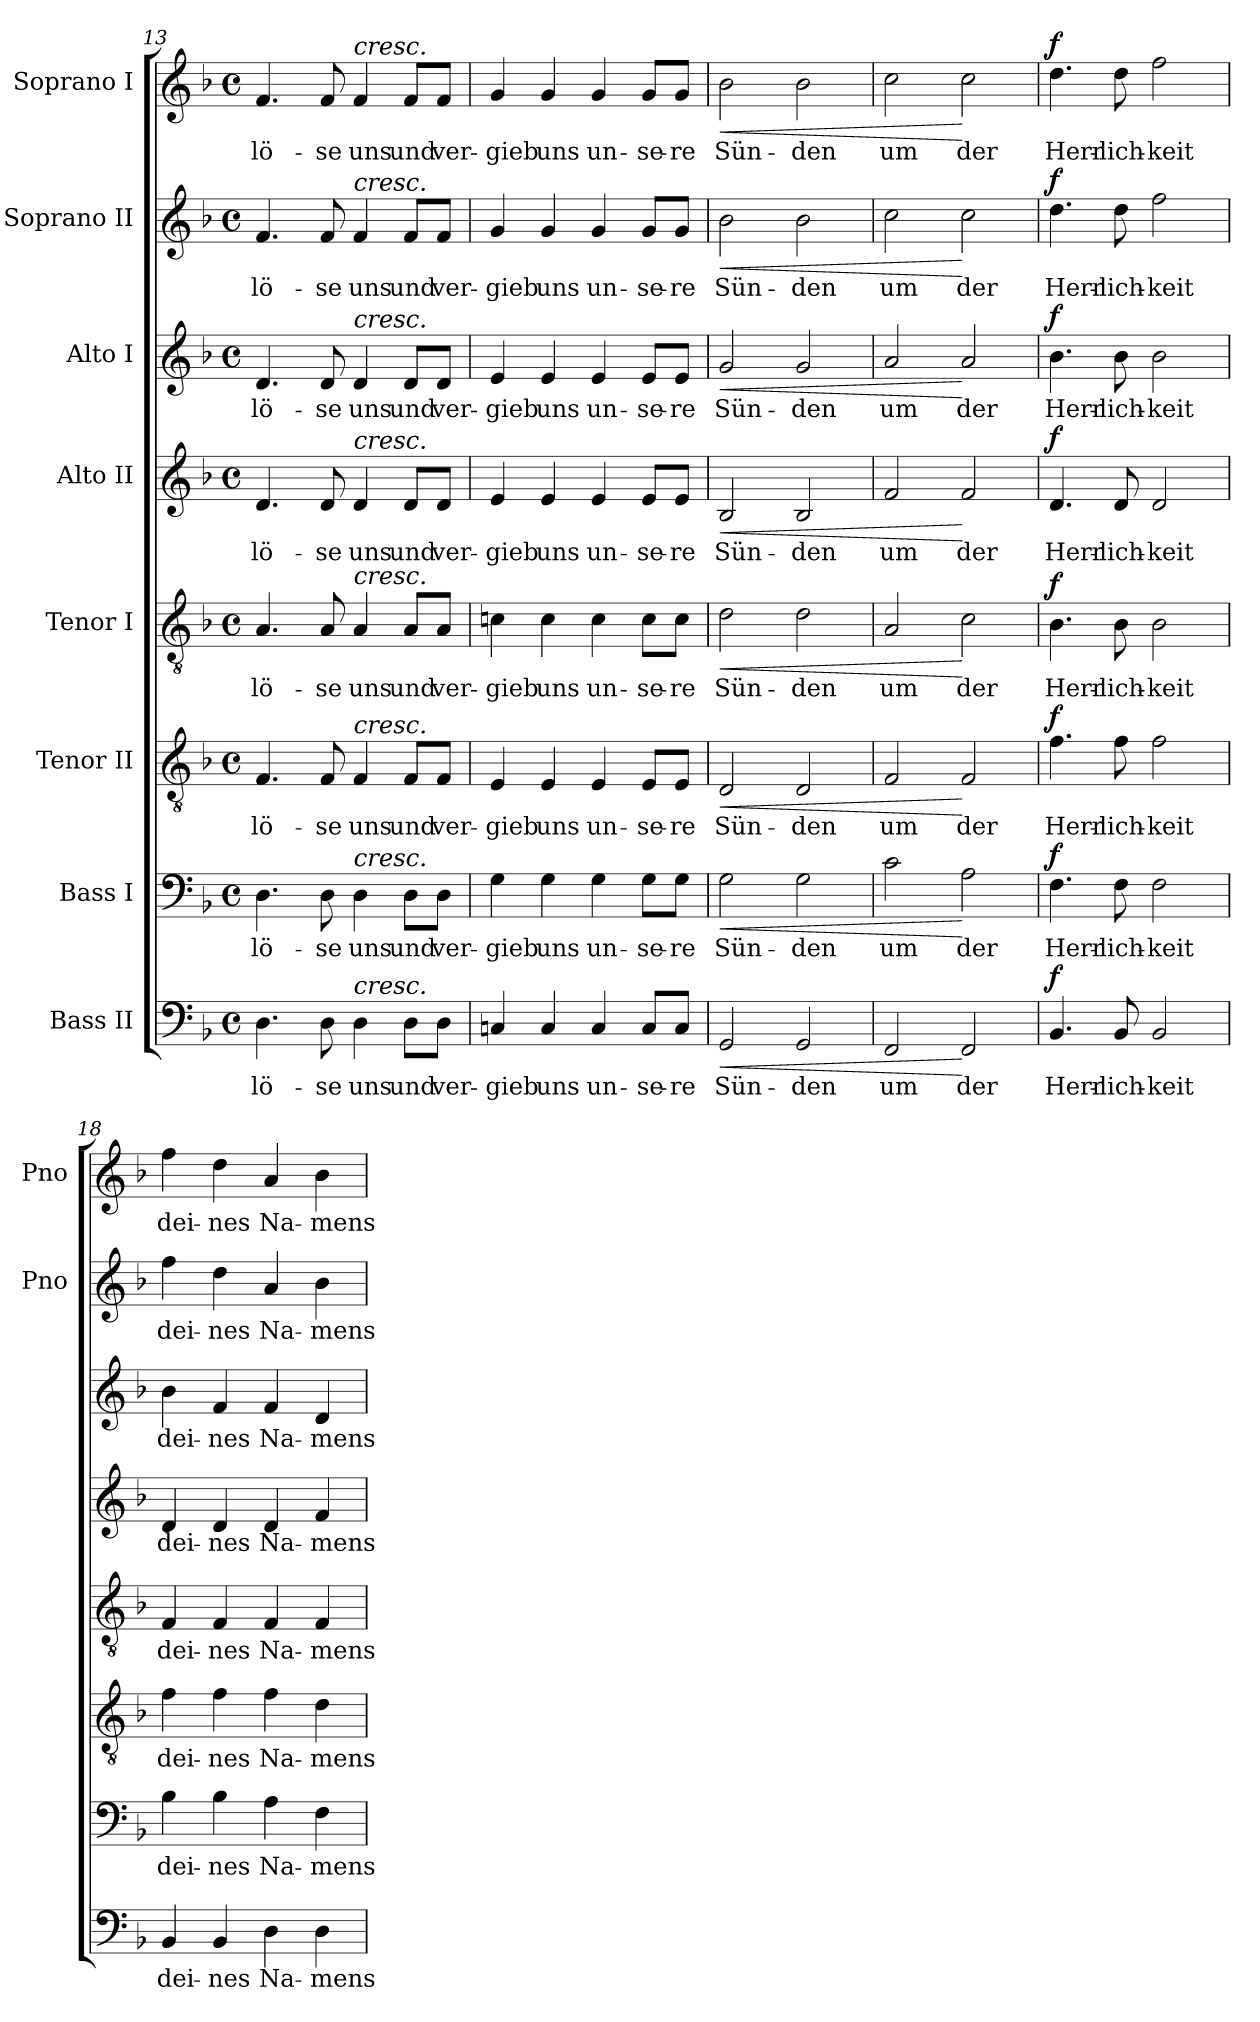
**kern	**text	**dynam	**kern	**text	**dynam	**kern	**text	**dynam	**kern	**text	**dynam	**kern	**text	**dynam	**kern	**text	**dynam	**kern	**text	**dynam	**kern	**text	**dynam
*part8	*part8	*part8	*part7	*part7	*part7	*part6	*part6	*part6	*part5	*part5	*part5	*part4	*part4	*part4	*part3	*part3	*part3	*part2	*part2	*part2	*part1	*part1	*part1
*staff8	*staff8	*staff8	*staff7	*staff7	*staff7	*staff6	*staff6	*staff6	*staff5	*staff5	*staff5	*staff4	*staff4	*staff4	*staff3	*staff3	*staff3	*staff2	*staff2	*staff2	*staff1	*staff1	*staff1
*I"Bass II	*	*	*I"Bass I	*	*	*I"Tenor II	*	*	*I"Tenor I	*	*	*I"Alto II	*	*	*I"Alto I	*	*	*I"Soprano II	*	*	*I"Soprano I	*	*
*	*	*	*	*	*	*	*	*	*	*	*	*	*	*	*	*	*	*I'Pno	*	*	*I'Pno	*	*
!!LO:PB:g=z
*clefF4	*	*	*clefF4	*	*	*clefGv2	*	*	*clefGv2	*	*	*clefG2	*	*	*clefG2	*	*	*clefG2	*	*	*clefG2	*	*
*k[b-]	*	*	*k[b-]	*	*	*k[b-]	*	*	*k[b-]	*	*	*k[b-]	*	*	*k[b-]	*	*	*k[b-]	*	*	*k[b-]	*	*
*d:	*	*	*d:	*	*	*d:	*	*	*d:	*	*	*d:	*	*	*d:	*	*	*d:	*	*	*d:	*	*
*M4/4	*	*	*M4/4	*	*	*M4/4	*	*	*M4/4	*	*	*M4/4	*	*	*M4/4	*	*	*M4/4	*	*	*M4/4	*	*
*met(c)	*	*	*met(c)	*	*	*met(c)	*	*	*met(c)	*	*	*met(c)	*	*	*met(c)	*	*	*met(c)	*	*	*met(c)	*	*
=13	=13	=13	=13	=13	=13	=13	=13	=13	=13	=13	=13	=13	=13	=13	=13	=13	=13	=13	=13	=13	=13	=13	=13
!	!LO:LY:b	!	!	!LO:LY:b	!	!	!LO:LY:b	!	!	!LO:LY:b	!	!	!LO:LY:b	!	!	!LO:LY:b	!	!	!LO:LY:b	!	!	!LO:LY:b	!
4.D\	­lö-	.	4.D\	­lö-	.	4.F/	­lö-	.	4.A/	­lö-	.	4.d/	­lö-	.	4.d/	­lö-	.	4.f/	­lö-	.	4.f/	­lö-	.
!	!LO:LY:b	!	!	!LO:LY:b	!	!	!LO:LY:b	!	!	!LO:LY:b	!	!	!LO:LY:b	!	!	!LO:LY:b	!	!	!LO:LY:b	!	!	!LO:LY:b	!
8D\	-se	.	8D\	-se	.	8F/	-se	.	8A/	-se	.	8d/	-se	.	8d/	-se	.	8f/	-se	.	8f/	-se	.
!	!	!	!	!	!	!	!	!	!	!	!	!	!	!	!	!	!	!	!	!	!LO:TX:a:i:t=cresc.	!	!
!	!	!	!	!	!	!	!	!	!	!	!	!	!	!	!	!	!	!LO:TX:a:i:t=cresc.	!	!	!	!	!
!	!	!	!	!	!	!	!	!	!	!	!	!	!	!	!LO:TX:a:i:t=cresc.	!	!	!	!	!	!	!	!
!	!	!	!	!	!	!	!	!	!	!	!	!LO:TX:a:i:t=cresc.	!	!	!	!	!	!	!	!	!	!	!
!	!	!	!	!	!	!	!	!	!LO:TX:a:i:t=cresc.	!	!	!	!	!	!	!	!	!	!	!	!	!	!
!	!	!	!	!	!	!LO:TX:a:i:t=cresc.	!	!	!	!	!	!	!	!	!	!	!	!	!	!	!	!	!
!	!	!	!LO:TX:a:i:t=cresc.	!	!	!	!	!	!	!	!	!	!	!	!	!	!	!	!	!	!	!	!
!LO:TX:a:i:t=cresc.	!	!	!	!	!	!	!	!	!	!	!	!	!	!	!	!	!	!	!	!	!	!	!
!	!LO:LY:b	!	!	!LO:LY:b	!	!	!LO:LY:b	!	!	!LO:LY:b	!	!	!LO:LY:b	!	!	!LO:LY:b	!	!	!LO:LY:b	!	!	!LO:LY:b	!
4D\	uns	.	4D\	uns	.	4F/	uns	.	4A/	uns	.	4d/	uns	.	4d/	uns	.	4f/	uns	.	4f/	uns	.
!	!LO:LY:b	!	!	!LO:LY:b	!	!	!LO:LY:b	!	!	!LO:LY:b	!	!	!LO:LY:b	!	!	!LO:LY:b	!	!	!LO:LY:b	!	!	!LO:LY:b	!
8D\L	und	.	8D\L	und	.	8F/L	und	.	8A/L	und	.	8d/L	und	.	8d/L	und	.	8f/L	und	.	8f/L	und	.
!	!LO:LY:b	!	!	!LO:LY:b	!	!	!LO:LY:b	!	!	!LO:LY:b	!	!	!LO:LY:b	!	!	!LO:LY:b	!	!	!LO:LY:b	!	!	!LO:LY:b	!
8D\J	ver-	.	8D\J	ver-	.	8F/J	ver-	.	8A/J	ver-	.	8d/J	ver-	.	8d/J	ver-	.	8f/J	ver-	.	8f/J	ver-	.
=14	=14	=14	=14	=14	=14	=14	=14	=14	=14	=14	=14	=14	=14	=14	=14	=14	=14	=14	=14	=14	=14	=14	=14
!	!LO:LY:b	!	!	!LO:LY:b	!	!	!LO:LY:b	!	!	!LO:LY:b	!	!	!LO:LY:b	!	!	!LO:LY:b	!	!	!LO:LY:b	!	!	!LO:LY:b	!
4Cn/	-gieb	.	4G\	-gieb	.	4E/	-gieb	.	4cn\	-gieb	.	4e/	-gieb	.	4e/	-gieb	.	4g/	-gieb	.	4g/	-gieb	.
!	!LO:LY:b	!	!	!LO:LY:b	!	!	!LO:LY:b	!	!	!LO:LY:b	!	!	!LO:LY:b	!	!	!LO:LY:b	!	!	!LO:LY:b	!	!	!LO:LY:b	!
4C/	uns	.	4G\	uns	.	4E/	uns	.	4c\	uns	.	4e/	uns	.	4e/	uns	.	4g/	uns	.	4g/	uns	.
!	!LO:LY:b	!	!	!LO:LY:b	!	!	!LO:LY:b	!	!	!LO:LY:b	!	!	!LO:LY:b	!	!	!LO:LY:b	!	!	!LO:LY:b	!	!	!LO:LY:b	!
4C/	un-	.	4G\	un-	.	4E/	un-	.	4c\	un-	.	4e/	un-	.	4e/	un-	.	4g/	un-	.	4g/	un-	.
!	!LO:LY:b	!	!	!LO:LY:b	!	!	!LO:LY:b	!	!	!LO:LY:b	!	!	!LO:LY:b	!	!	!LO:LY:b	!	!	!LO:LY:b	!	!	!LO:LY:b	!
8C/L	-se-	.	8G\L	-se-	.	8E/L	-se-	.	8c\L	-se-	.	8e/L	-se-	.	8e/L	-se-	.	8g/L	-se-	.	8g/L	-se-	.
!	!LO:LY:b	!	!	!LO:LY:b	!	!	!LO:LY:b	!	!	!LO:LY:b	!	!	!LO:LY:b	!	!	!LO:LY:b	!	!	!LO:LY:b	!	!	!LO:LY:b	!
8C/J	-re	.	8G\J	-re	.	8E/J	-re	.	8c\J	-re	.	8e/J	-re	.	8e/J	-re	.	8g/J	-re	.	8g/J	-re	.
=15	=15	=15	=15	=15	=15	=15	=15	=15	=15	=15	=15	=15	=15	=15	=15	=15	=15	=15	=15	=15	=15	=15	=15
!	!LO:LY:b	!LO:HP:b	!	!LO:LY:b	!LO:HP:b	!	!LO:LY:b	!LO:HP:b	!	!LO:LY:b	!LO:HP:b	!	!LO:LY:b	!LO:HP:b	!	!LO:LY:b	!LO:HP:b	!	!LO:LY:b	!LO:HP:b	!	!LO:LY:b	!LO:HP:b
2GG/	Sün-	<	2G\	Sün-	<	2D/	Sün-	<	2d\	Sün-	<	2B-/	Sün-	<	2g/	Sün-	<	2b-\	Sün-	<	2b-\	Sün-	<
!	!LO:LY:b	!	!	!LO:LY:b	!	!	!LO:LY:b	!	!	!LO:LY:b	!	!	!LO:LY:b	!	!	!LO:LY:b	!	!	!LO:LY:b	!	!	!LO:LY:b	!
2GG/	-den	.	2G\	-den	.	2D/	-den	.	2d\	-den	.	2B-/	-den	.	2g/	-den	.	2b-\	-den	.	2b-\	-den	.
=16	=16	=16	=16	=16	=16	=16	=16	=16	=16	=16	=16	=16	=16	=16	=16	=16	=16	=16	=16	=16	=16	=16	=16
!	!LO:LY:b	!	!	!LO:LY:b	!	!	!LO:LY:b	!	!	!LO:LY:b	!	!	!LO:LY:b	!	!	!LO:LY:b	!	!	!LO:LY:b	!	!	!LO:LY:b	!
2FF/	um	.	2c\	um	.	2F/	um	.	2A/	um	.	2f/	um	.	2a/	um	.	2cc\	um	.	2cc\	um	.
!	!LO:LY:b	!	!	!LO:LY:b	!	!	!LO:LY:b	!	!	!LO:LY:b	!	!	!LO:LY:b	!	!	!LO:LY:b	!	!	!LO:LY:b	!	!	!LO:LY:b	!
2FF/	der	[	2A\	der	[	2F/	der	[	2c\	der	[	2f/	der	[	2a/	der	[	2cc\	der	[	2cc\	der	[
=17	=17	=17	=17	=17	=17	=17	=17	=17	=17	=17	=17	=17	=17	=17	=17	=17	=17	=17	=17	=17	=17	=17	=17
!	!LO:LY:b	!LO:DY:b	!	!LO:LY:b	!LO:DY:b	!	!LO:LY:b	!LO:DY:b	!	!LO:LY:b	!LO:DY:b	!	!LO:LY:b	!LO:DY:b	!	!LO:LY:b	!LO:DY:b	!	!LO:LY:b	!LO:DY:b	!	!LO:LY:b	!LO:DY:b
4.BB-/	Herr-	f	4.F\	Herr-	f	4.f\	Herr-	f	4.B-\	Herr-	f	4.d/	Herr-	f	4.b-\	Herr-	f	4.dd\	Herr-	f	4.dd\	Herr-	f
!	!LO:LY:b	!	!	!LO:LY:b	!	!	!LO:LY:b	!	!	!LO:LY:b	!	!	!LO:LY:b	!	!	!LO:LY:b	!	!	!LO:LY:b	!	!	!LO:LY:b	!
8BB-/	-lich-	.	8F\	-lich-	.	8f\	-lich-	.	8B-\	-lich-	.	8d/	-lich-	.	8b-\	-lich-	.	8dd\	-lich-	.	8dd\	-lich-	.
!	!LO:LY:b	!	!	!LO:LY:b	!	!	!LO:LY:b	!	!	!LO:LY:b	!	!	!LO:LY:b	!	!	!LO:LY:b	!	!	!LO:LY:b	!	!	!LO:LY:b	!
2BB-/	-keit	.	2F\	-keit	.	2f\	-keit	.	2B-\	-keit	.	2d/	-keit	.	2b-\	-keit	.	2ff\	-keit	.	2ff\	-keit	.
=18	=18	=18	=18	=18	=18	=18	=18	=18	=18	=18	=18	=18	=18	=18	=18	=18	=18	=18	=18	=18	=18	=18	=18
!	!LO:LY:b	!	!	!LO:LY:b	!	!	!LO:LY:b	!	!	!LO:LY:b	!	!	!LO:LY:b	!	!	!LO:LY:b	!	!	!LO:LY:b	!	!	!LO:LY:b	!
4BB-/	dei-	.	4B-\	dei-	.	4f\	dei-	.	4F/	dei-	.	4d/	dei-	.	4b-\	dei-	.	4ff\	dei-	.	4ff\	dei-	.
!	!LO:LY:b	!	!	!LO:LY:b	!	!	!LO:LY:b	!	!	!LO:LY:b	!	!	!LO:LY:b	!	!	!LO:LY:b	!	!	!LO:LY:b	!	!	!LO:LY:b	!
4BB-/	-nes	.	4B-\	-nes	.	4f\	-nes	.	4F/	-nes	.	4d/	-nes	.	4f/	-nes	.	4dd\	-nes	.	4dd\	-nes	.
!	!LO:LY:b	!	!	!LO:LY:b	!	!	!LO:LY:b	!	!	!LO:LY:b	!	!	!LO:LY:b	!	!	!LO:LY:b	!	!	!LO:LY:b	!	!	!LO:LY:b	!
4D\	Na-	.	4A\	Na-	.	4f\	Na-	.	4F/	Na-	.	4d/	Na-	.	4f/	Na-	.	4a/	Na-	.	4a/	Na-	.
!	!LO:LY:b	!	!	!LO:LY:b	!	!	!LO:LY:b	!	!	!LO:LY:b	!	!	!LO:LY:b	!	!	!LO:LY:b	!	!	!LO:LY:b	!	!	!LO:LY:b	!
4D\	-mens	.	4F\	-mens	.	4d\	-mens	.	4F/	-mens	.	4f/	-mens	.	4d/	-mens	.	4b-\	-mens	.	4b-\	-mens	.
=	=	=	=	=	=	=	=	=	=	=	=	=	=	=	=	=	=	=	=	=	=	=	=
*-	*-	*-	*-	*-	*-	*-	*-	*-	*-	*-	*-	*-	*-	*-	*-	*-	*-	*-	*-	*-	*-	*-	*-
